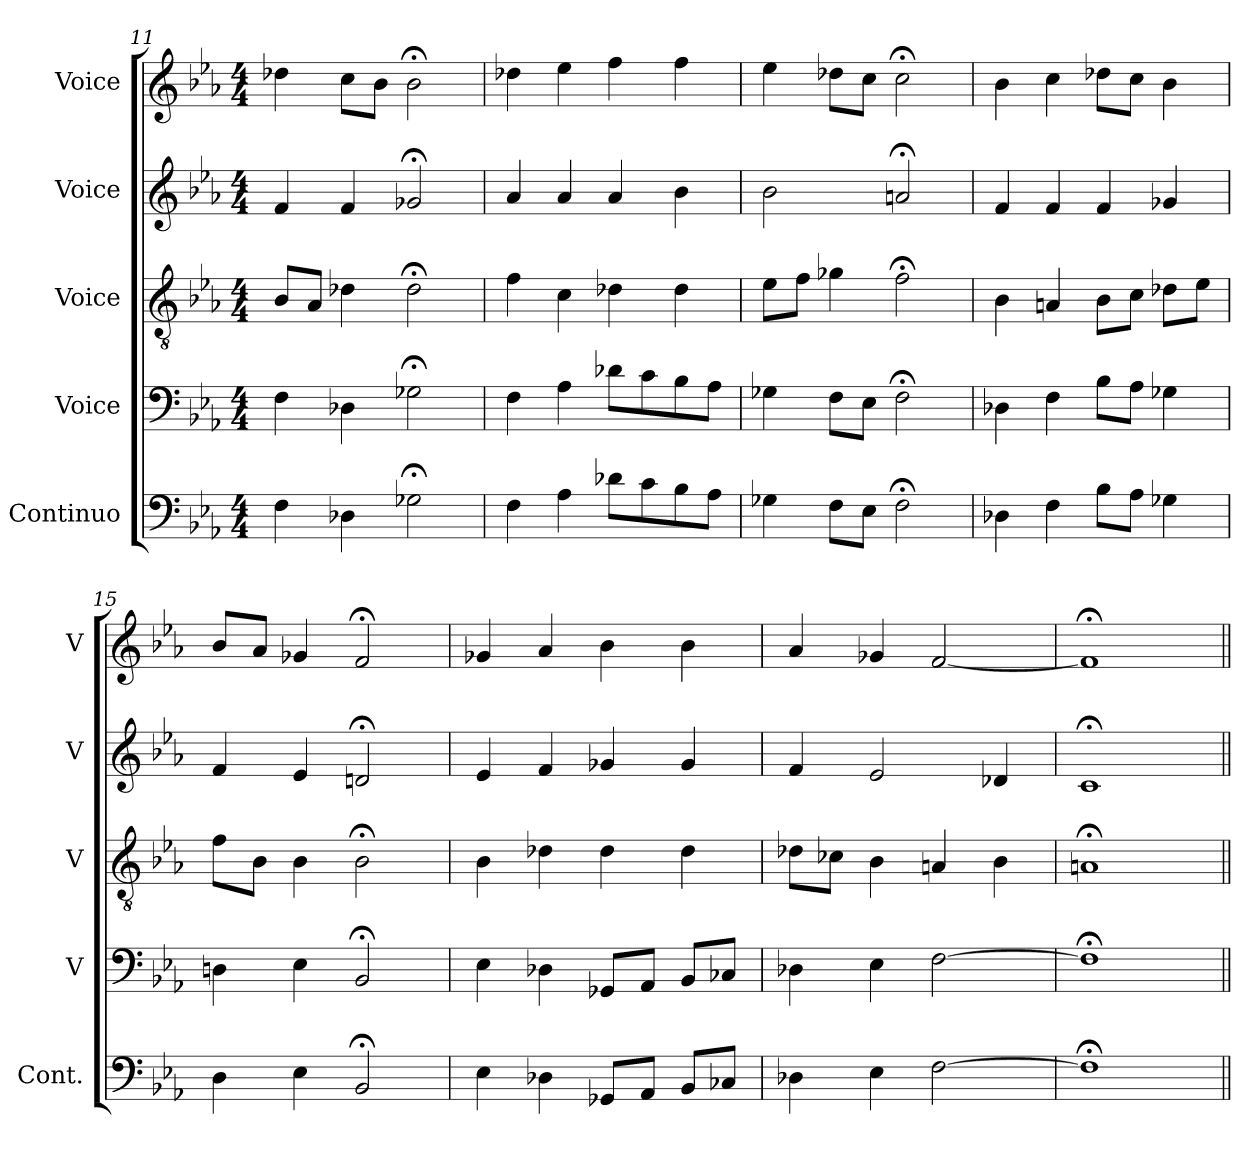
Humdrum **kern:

**kern	**kern	**kern	**kern	**kern
*part5	*part4	*part3	*part2	*part1
*staff5	*staff4	*staff3	*staff2	*staff1
*I"Continuo	*I"Voice	*I"Voice	*I"Voice	*I"Voice
*I'Cont.	*I'V	*I'V	*I'V	*I'V
*clefF4	*clefF4	*clefGv2	*clefG2	*clefG2
*k[b-e-a-]	*k[b-e-a-]	*k[b-e-a-]	*k[b-e-a-]	*k[b-e-a-]
*M4/4	*M4/4	*M4/4	*M4/4	*M4/4
=11	=11	=11	=11	=11
4F	4F	8B-L	4f	4dd-X
.	.	8A-J	.	.
4D-X	4D-X	4d-X	4f	8ccL
.	.	.	.	8b-J
2G-X;<	2G-X;<	2d-;<	2g-X;<	2b-;<
=12	=12	=12	=12	=12
4F	4F	4f	4a-	4dd-X
4A-	4A-	4c	4a-	4ee-
8d-XL	8d-XL	4d-X	4a-	4ff
8c	8c	.	.	.
8B-	8B-	4d-	4b-	4ff
8A-J	8A-J	.	.	.
=13	=13	=13	=13	=13
4G-X	4G-X	8e-L	2b-	4ee-
.	.	8fJ	.	.
8FL	8FL	4g-X	.	8dd-XL
8E-J	8E-J	.	.	8ccJ
2F;<	2F;<	2f;<	2an;<	2cc;<
=14	=14	=14	=14	=14
4D-X	4D-X	4B-	4f	4b-
4F	4F	4An	4f	4cc
8B-L	8B-L	8B-L	4f	8dd-XL
8A-J	8A-J	8cJ	.	8ccJ
4G-X	4G-X	8d-XL	4g-X	4b-
.	.	8e-J	.	.
=15	=15	=15	=15	=15
4D	4Dn	8fL	4f	8b-L
.	.	8B-J	.	8a-J
4E-	4E-	4B-	4e-	4g-X
2BB-;<	2BB-;<	2B-;<	2dn;<	2f;<
=16	=16	=16	=16	=16
4E-	4E-	4B-	4e-	4g-X
4D-X	4D-X	4d-X	4f	4a-
8GG-XL	8GG-XL	4d-	4g-X	4b-
8AA-J	8AA-J	.	.	.
8BB-L	8BB-L	4d-	4g-	4b-
8C-XJ	8C-XJ	.	.	.
=17	=17	=17	=17	=17
4D-X	4D-X	8d-XL	4f	4a-
.	.	8c-XJ	.	.
4E-	4E-	4B-	2e-	4g-X
[2F	[2F	4An	.	[2f
.	.	4B-	4d-X	.
=18	=18	=18	=18	=18
1F;<]	1F;<]	1An;<	1c;<	1f;<]
=||	=||	=||	=||	=||
*-	*-	*-	*-	*-
